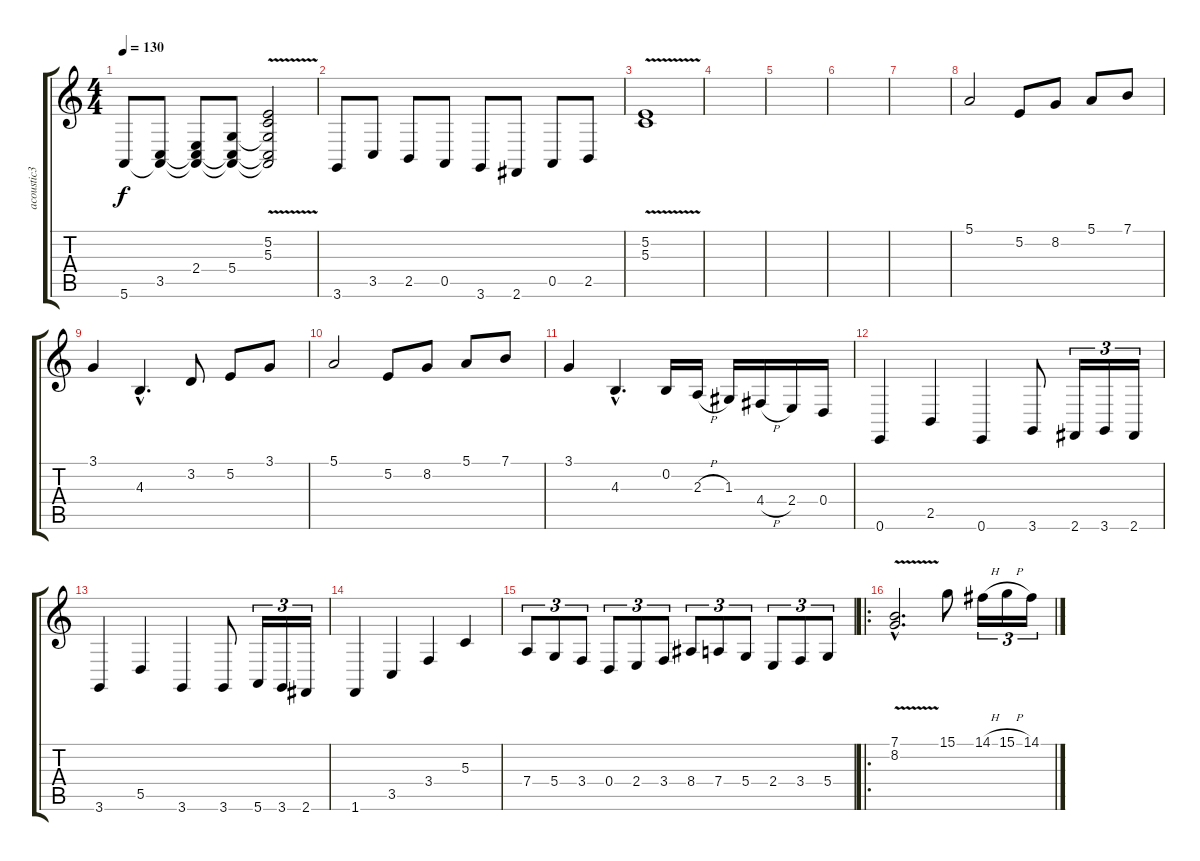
\track ("acoustic3" "acoustic3") {instrument acousticgrandpiano}
\staff {score tabs}
\tuning (E4 B3 G3 D3 A2 E2) {hide}
\ts (4 4)
\tempo 130
\clef g2
\ks c
5.6.8{dy f} (3.5 5.6{t}).8 (2.4 3.5{t} 5.6{t}).8 (5.4 3.5{t} 5.6{t}).8 (5.2{v} 5.3{v} 5.4{v t} 3.5{v t} 5.6{v t}).2 |
3.6.8 3.5.8 2.5.8 0.5.8 3.6.8 2.6.8 0.5.8 2.5.8 |
(5.2{v} 5.3{v}).1 |
|
|
|
|
5.1.2 5.2.8 8.2.8 5.1.8 7.1.8 |
3.1.4 4.3{hac}.4{d} 3.2.8 5.2.8 3.1.8 |
5.1.2 5.2.8 8.2.8 5.1.8 7.1.8 |
3.1.4 4.3{hac}.4{d} 0.2.16 2.3{h}.16 1.3.16 4.4{h}.16 2.4.16 0.4.16 |
0.6.4 2.5.4 0.6.4 3.6.8 2.6.16{tu (3 2)} 3.6.16{tu (3 2)} 2.6.16{tu (3 2)} |
3.6.4 5.5.4 3.6.4 3.6.8 5.6.16{tu (3 2)} 3.6.16{tu (3 2)} 2.6.16{tu (3 2)} |
1.6.4 3.5.4 3.4.4 5.3.4 |
7.4.8{tu (3 2)} 5.4.8{tu (3 2)} 3.4.8{tu (3 2)} 0.4.8{tu (3 2)} 2.4.8{tu (3 2)} 3.4.8{tu (3 2)} 8.4.8{tu (3 2)} 7.4.8{tu (3 2)} 5.4.8{tu (3 2)} 2.4.8{tu (3 2)} 3.4.8{tu (3 2)} 5.4.8{tu (3 2)} |
\ro
(7.1{v hac} 8.2{v hac}).2{d} 15.1.8 14.1{h}.16{tu (3 2)} 15.1{h}.16{tu (3 2)} 14.1{h}.16{tu (3 2)}
